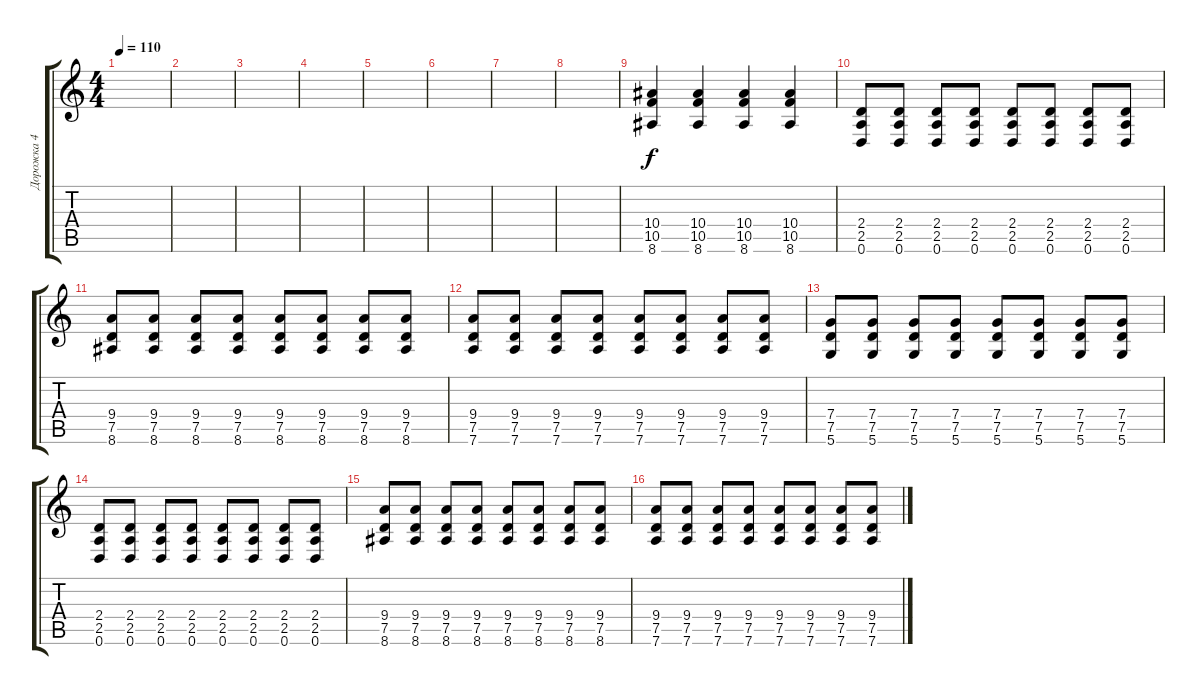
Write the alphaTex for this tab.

\track ("Дорожка 4" "Дорожка 4") {instrument distortionguitar}
\staff {score tabs}
\tuning (D4 A3 F3 C3 G2 D2) {hide}
\ts (4 4)
\tempo 110
\clef g2
\ks c
|
|
|
|
|
|
|
|
(10.4 10.5 8.6).4 (10.4 10.5 8.6).4 (10.4 10.5 8.6).4 (10.4 10.5 8.6).4 |
(2.4 2.5 0.6).8 (2.4 2.5 0.6).8 (2.4 2.5 0.6).8 (2.4 2.5 0.6).8 (2.4 2.5 0.6).8 (2.4 2.5 0.6).8 (2.4 2.5 0.6).8 (2.4 2.5 0.6).8 |
(9.4 7.5 8.6).8 (9.4 7.5 8.6).8 (9.4 7.5 8.6).8 (9.4 7.5 8.6).8 (9.4 7.5 8.6).8 (9.4 7.5 8.6).8 (9.4 7.5 8.6).8 (9.4 7.5 8.6).8 |
(9.4 7.5 7.6).8 (9.4 7.5 7.6).8 (9.4 7.5 7.6).8 (9.4 7.5 7.6).8 (9.4 7.5 7.6).8 (9.4 7.5 7.6).8 (9.4 7.5 7.6).8 (9.4 7.5 7.6).8 |
(7.4 7.5 5.6).8 (7.4 7.5 5.6).8 (7.4 7.5 5.6).8 (7.4 7.5 5.6).8 (7.4 7.5 5.6).8 (7.4 7.5 5.6).8 (7.4 7.5 5.6).8 (7.4 7.5 5.6).8 |
(2.4 2.5 0.6).8 (2.4 2.5 0.6).8 (2.4 2.5 0.6).8 (2.4 2.5 0.6).8 (2.4 2.5 0.6).8 (2.4 2.5 0.6).8 (2.4 2.5 0.6).8 (2.4 2.5 0.6).8 |
(9.4 7.5 8.6).8 (9.4 7.5 8.6).8 (9.4 7.5 8.6).8 (9.4 7.5 8.6).8 (9.4 7.5 8.6).8 (9.4 7.5 8.6).8 (9.4 7.5 8.6).8 (9.4 7.5 8.6).8 |
(9.4 7.5 7.6).8 (9.4 7.5 7.6).8 (9.4 7.5 7.6).8 (9.4 7.5 7.6).8 (9.4 7.5 7.6).8 (9.4 7.5 7.6).8 (9.4 7.5 7.6).8 (9.4 7.5 7.6).8
